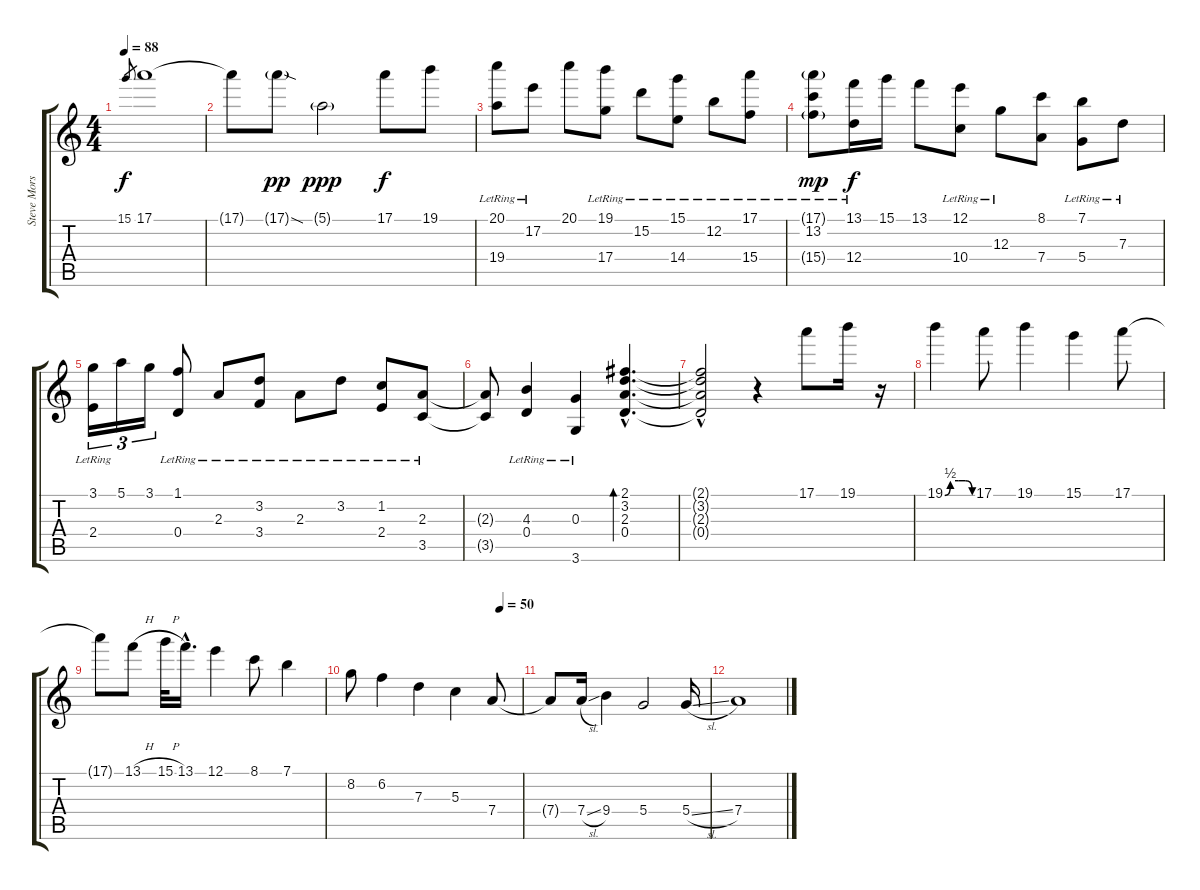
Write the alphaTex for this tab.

\track ("Steve Morse" "Steve Mors") {instrument overdrivenguitar}
\staff {score tabs}
\tuning (E4 B3 G3 D3 A2 E2) {hide}
\ts (4 4)
\tempo 88
\clef g2
\ks c
15.1.8{gr dy f} 17.1.1 |
17.1{t}.8 17.1{sod g}.8{dy pp} 5.1{g}.2{dy ppp} 17.1.8{dy f instrument acousticguitarnylon} 19.1.8 |
(20.1{lr} 19.4{lr}).8 17.2{lr}.8 20.1.8 (19.1{lr} 17.4{lr}).8 15.2{lr}.8 (15.1{lr} 14.4{lr}).8 12.2{lr}.8 (17.1{lr} 15.4{lr}).8 |
(17.1{g} 13.2{lr} 15.4{g}).8{dy mp} (13.1 12.4{lr}).16{dy f} 15.1.16 13.1.8 (12.1{lr} 10.4{lr}).8 12.3{lr}.8 (8.1 7.4).8 (7.1{lr} 5.4{lr}).8 7.3{lr}.8 |
(3.1 2.4{lr}).16{tu (3 2)} 5.1.16{tu (3 2)} 3.1.16{tu (3 2)} (1.1{lr} 0.4{lr}).8 2.3{lr}.8 (3.2{lr} 3.4{lr}).8 2.3{lr}.8 3.2{lr}.8 (1.2{lr} 2.4{lr}).8 (2.3 3.5{lr}).8 |
(2.3{t} 3.5{t}).8 (4.3 0.4{lr}).4 (0.3{lr} 3.6{lr}).4 (2.1{hac} 3.2{hac} 2.3{hac} 0.4{hac}).4{d bd 480} |
(2.1{t} 3.2{hac t} 2.3{hac t} 0.4{hac t}).2 r.4 17.1.8{instrument overdrivenguitar} 19.1.16 r.16 |
19.1{be (custom 0 0 12 2 30 2 45 2 60 0)}.4 17.1.8 19.1.4 15.1.4 17.1.8 |
17.1{t}.8 13.1{h}.8 15.1{h}.32 13.1{hac}.16{d} 12.1.4 8.1.8 7.1.4 |
\tempo (50 0.875)
8.2.8 6.2.4 7.3.4 5.3.4 7.4.8 |
7.4{t}.8 7.4{sl}.16 9.4.4 5.4.2 5.4{sl}.16 |
7.4.1{volume 0}
